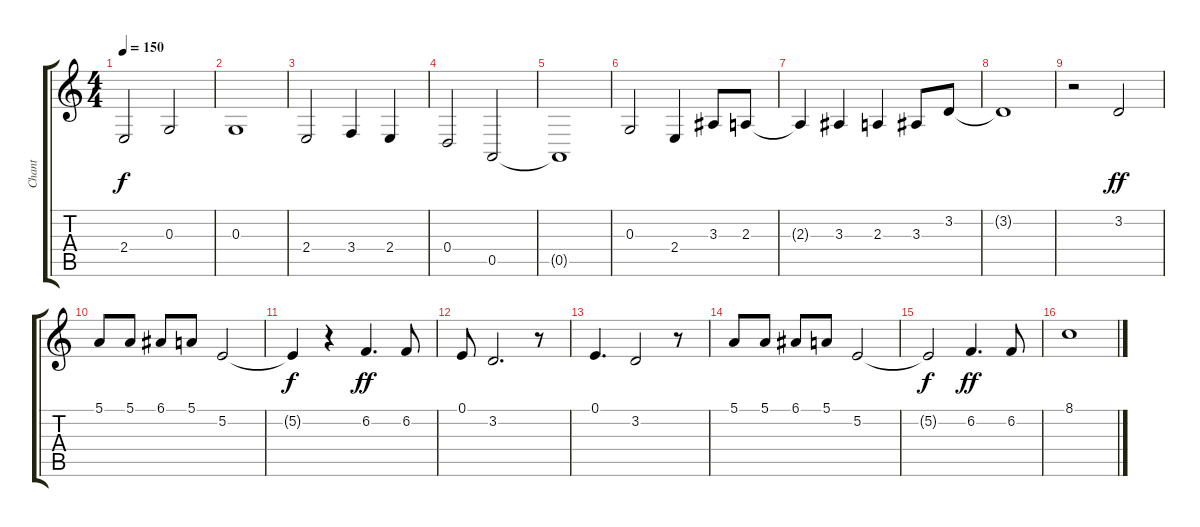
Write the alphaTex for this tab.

\track ("Chant" "Chant") {instrument sitar}
\staff {score tabs}
\tuning (E4 B3 G3 D3 A2 E2) {hide}
\ts (4 4)
\tempo 150
\clef g2
\ks c
2.4.2{dy f} 0.3.2 |
0.3.1 |
2.4.2 3.4.4 2.4.4 |
0.4.2 0.5.2 |
0.5{t}.1 |
0.3.2 2.4.4 3.3.8 2.3.8 |
2.3{t}.4 3.3.4 2.3.4 3.3.8 3.2.8 |
3.2{t}.1 |
r.2 3.2.2{dy ff} |
5.1.8 5.1.8 6.1.8 5.1.8 5.2.2 |
5.2{t}.4{dy f} r.4 6.2.4{d dy ff} 6.2.8 |
0.1.8 3.2.2{d} r.8 |
0.1.4{d} 3.2.2 r.8 |
5.1.8 5.1.8 6.1.8 5.1.8 5.2.2 |
5.2{t}.2{dy f} 6.2.4{d dy ff} 6.2.8 |
8.1.1
